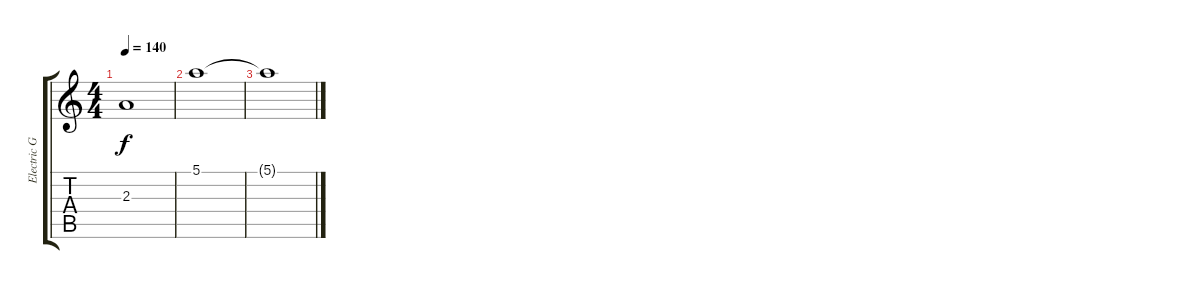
\track ("Electric Guitar" "Electric G") {instrument distortionguitar}
\staff {score tabs}
\tuning (E4 B3 G3 D3 A2 E2) {hide}
\ts (4 4)
\tempo 140
\clef g2
\ks c
2.3.1{dy f} |
5.1.1 |
5.1{t}.1
